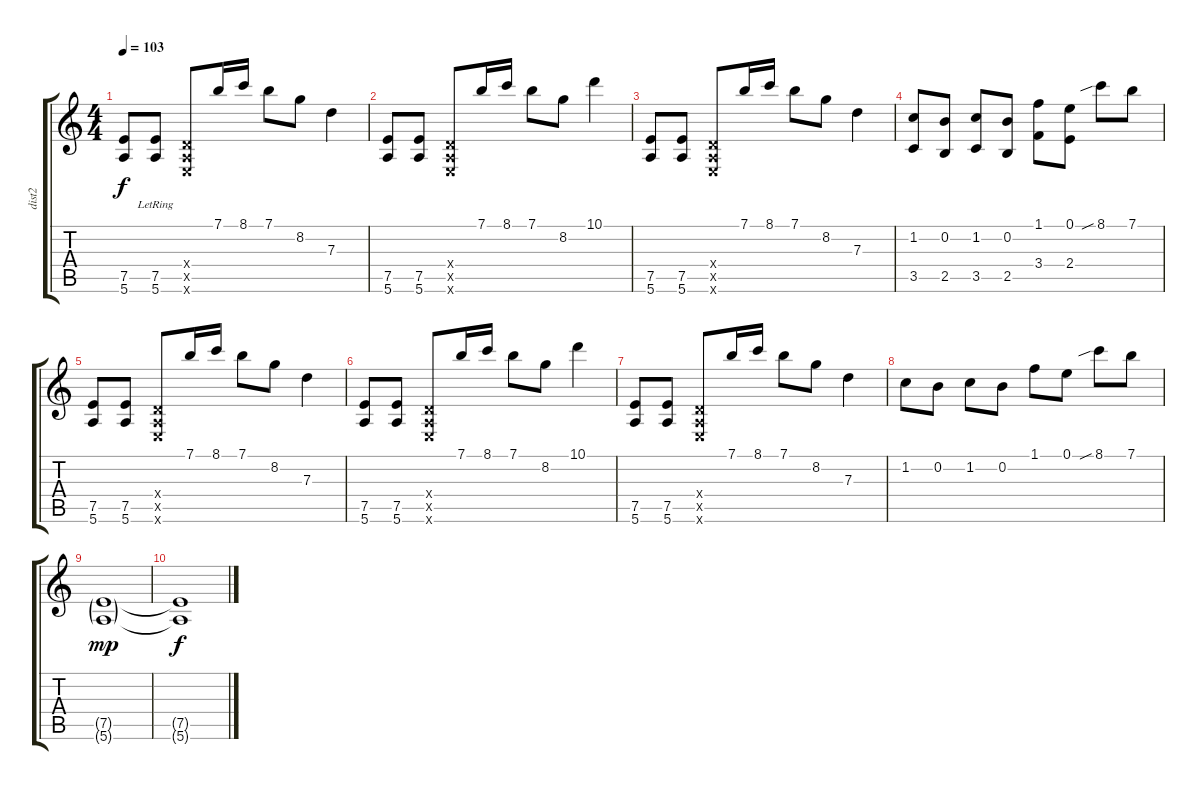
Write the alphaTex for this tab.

\track ("dist2" "dist2") {instrument distortionguitar}
\staff {score tabs}
\tuning (E4 B3 G3 D3 A2 E2) {hide}
\ts (4 4)
\tempo 103
\clef g2
\ks c
(7.5 5.6).8{dy f instrument distortionguitar} (7.5{lr} 5.6{lr}).8 (0.4{x} 0.5{x} 0.6{x}).8 7.1.16 8.1.16 7.1.8 8.2.8 7.3.4 |
(7.5 5.6).8 (7.5 5.6).8 (0.4{x} 0.5{x} 0.6{x}).8 7.1.16 8.1.16 7.1.8 8.2.8 10.1.4 |
(7.5 5.6).8 (7.5 5.6).8 (0.4{x} 0.5{x} 0.6{x}).8 7.1.16 8.1.16 7.1.8 8.2.8 7.3.4 |
(1.2 3.5).8 (0.2 2.5).8 (1.2 3.5).8 (0.2 2.5).8 (1.1 3.4).8 (0.1 2.4).8 8.1{sib}.8 7.1.8 |
(7.5 5.6).8 (7.5 5.6).8 (0.4{x} 0.5{x} 0.6{x}).8 7.1.16 8.1.16 7.1.8 8.2.8 7.3.4 |
(7.5 5.6).8 (7.5 5.6).8 (0.4{x} 0.5{x} 0.6{x}).8 7.1.16 8.1.16 7.1.8 8.2.8 10.1.4 |
(7.5 5.6).8 (7.5 5.6).8 (0.4{x} 0.5{x} 0.6{x}).8 7.1.16 8.1.16 7.1.8 8.2.8 7.3.4 |
1.2.8 0.2.8 1.2.8 0.2.8 1.1.8 0.1.8 8.1{sib}.8 7.1.8 |
(7.5{g} 5.6{g}).1{dy mp} |
(7.5{t} 5.6{t}).1{dy f}
